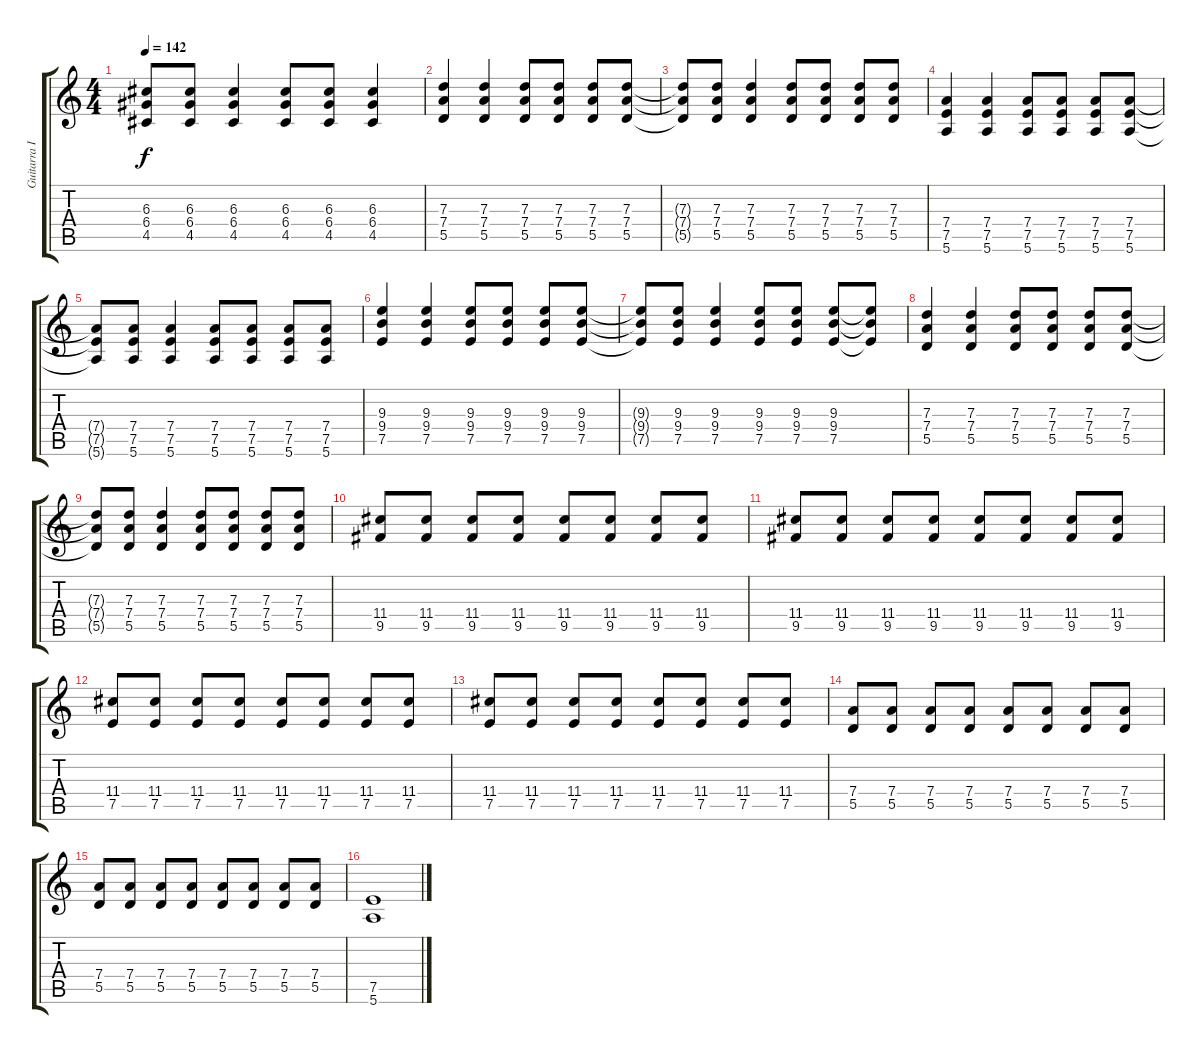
\track ("Guitarra I" "Guitarra I") {instrument electricguitarmuted}
\staff {score tabs}
\tuning (E4 B3 G3 D3 A2 E2) {hide}
\ts (4 4)
\tempo 142
\clef g2
\ks c
(6.3{t} 6.4{t} 4.5{t}).8{dy f} (6.3 6.4 4.5).8 (6.3 6.4 4.5).4 (6.3 6.4 4.5).8 (6.3 6.4 4.5).8 (6.3 6.4 4.5).4 |
(7.3 7.4 5.5).4 (7.3 7.4 5.5).4 (7.3 7.4 5.5).8 (7.3 7.4 5.5).8 (7.3 7.4 5.5).8 (7.3 7.4 5.5).8 |
(7.3{t} 7.4{t} 5.5{t}).8 (7.3 7.4 5.5).8 (7.3 7.4 5.5).4 (7.3 7.4 5.5).8 (7.3 7.4 5.5).8 (7.3 7.4 5.5).8 (7.3 7.4 5.5).8 |
(7.4 7.5 5.6).4 (7.4 7.5 5.6).4 (7.4 7.5 5.6).8 (7.4 7.5 5.6).8 (7.4 7.5 5.6).8 (7.4 7.5 5.6).8 |
(7.4{t} 7.5{t} 5.6{t}).8 (7.4 7.5 5.6).8 (7.4 7.5 5.6).4 (7.4 7.5 5.6).8 (7.4 7.5 5.6).8 (7.4 7.5 5.6).8 (7.4 7.5 5.6).8 |
(9.3 9.4 7.5).4 (9.3 9.4 7.5).4 (9.3 9.4 7.5).8 (9.3 9.4 7.5).8 (9.3 9.4 7.5).8 (9.3 9.4 7.5).8 |
(9.3{t} 9.4{t} 7.5{t}).8 (9.3 9.4 7.5).8 (9.3 9.4 7.5).4 (9.3 9.4 7.5).8 (9.3 9.4 7.5).8 (9.3 9.4 7.5).8 (9.3{t} 9.4{t} 7.5{t}).8 |
(7.3 7.4 5.5).4 (7.3 7.4 5.5).4 (7.3 7.4 5.5).8 (7.3 7.4 5.5).8 (7.3 7.4 5.5).8 (7.3 7.4 5.5).8 |
(7.3{t} 7.4{t} 5.5{t}).8 (7.3 7.4 5.5).8 (7.3 7.4 5.5).4 (7.3 7.4 5.5).8 (7.3 7.4 5.5).8 (7.3 7.4 5.5).8 (7.3 7.4 5.5).8 |
(11.4 9.5).8 (11.4 9.5).8 (11.4 9.5).8 (11.4 9.5).8 (11.4 9.5).8 (11.4 9.5).8 (11.4 9.5).8 (11.4 9.5).8 |
(11.4 9.5).8 (11.4 9.5).8 (11.4 9.5).8 (11.4 9.5).8 (11.4 9.5).8 (11.4 9.5).8 (11.4 9.5).8 (11.4 9.5).8 |
(11.4 7.5).8 (11.4 7.5).8 (11.4 7.5).8 (11.4 7.5).8 (11.4 7.5).8 (11.4 7.5).8 (11.4 7.5).8 (11.4 7.5).8 |
(11.4 7.5).8 (11.4 7.5).8 (11.4 7.5).8 (11.4 7.5).8 (11.4 7.5).8 (11.4 7.5).8 (11.4 7.5).8 (11.4 7.5).8 |
(7.4 5.5).8 (7.4 5.5).8 (7.4 5.5).8 (7.4 5.5).8 (7.4 5.5).8 (7.4 5.5).8 (7.4 5.5).8 (7.4 5.5).8 |
(7.4 5.5).8 (7.4 5.5).8 (7.4 5.5).8 (7.4 5.5).8 (7.4 5.5).8 (7.4 5.5).8 (7.4 5.5).8 (7.4 5.5).8 |
(7.5 5.6).1
